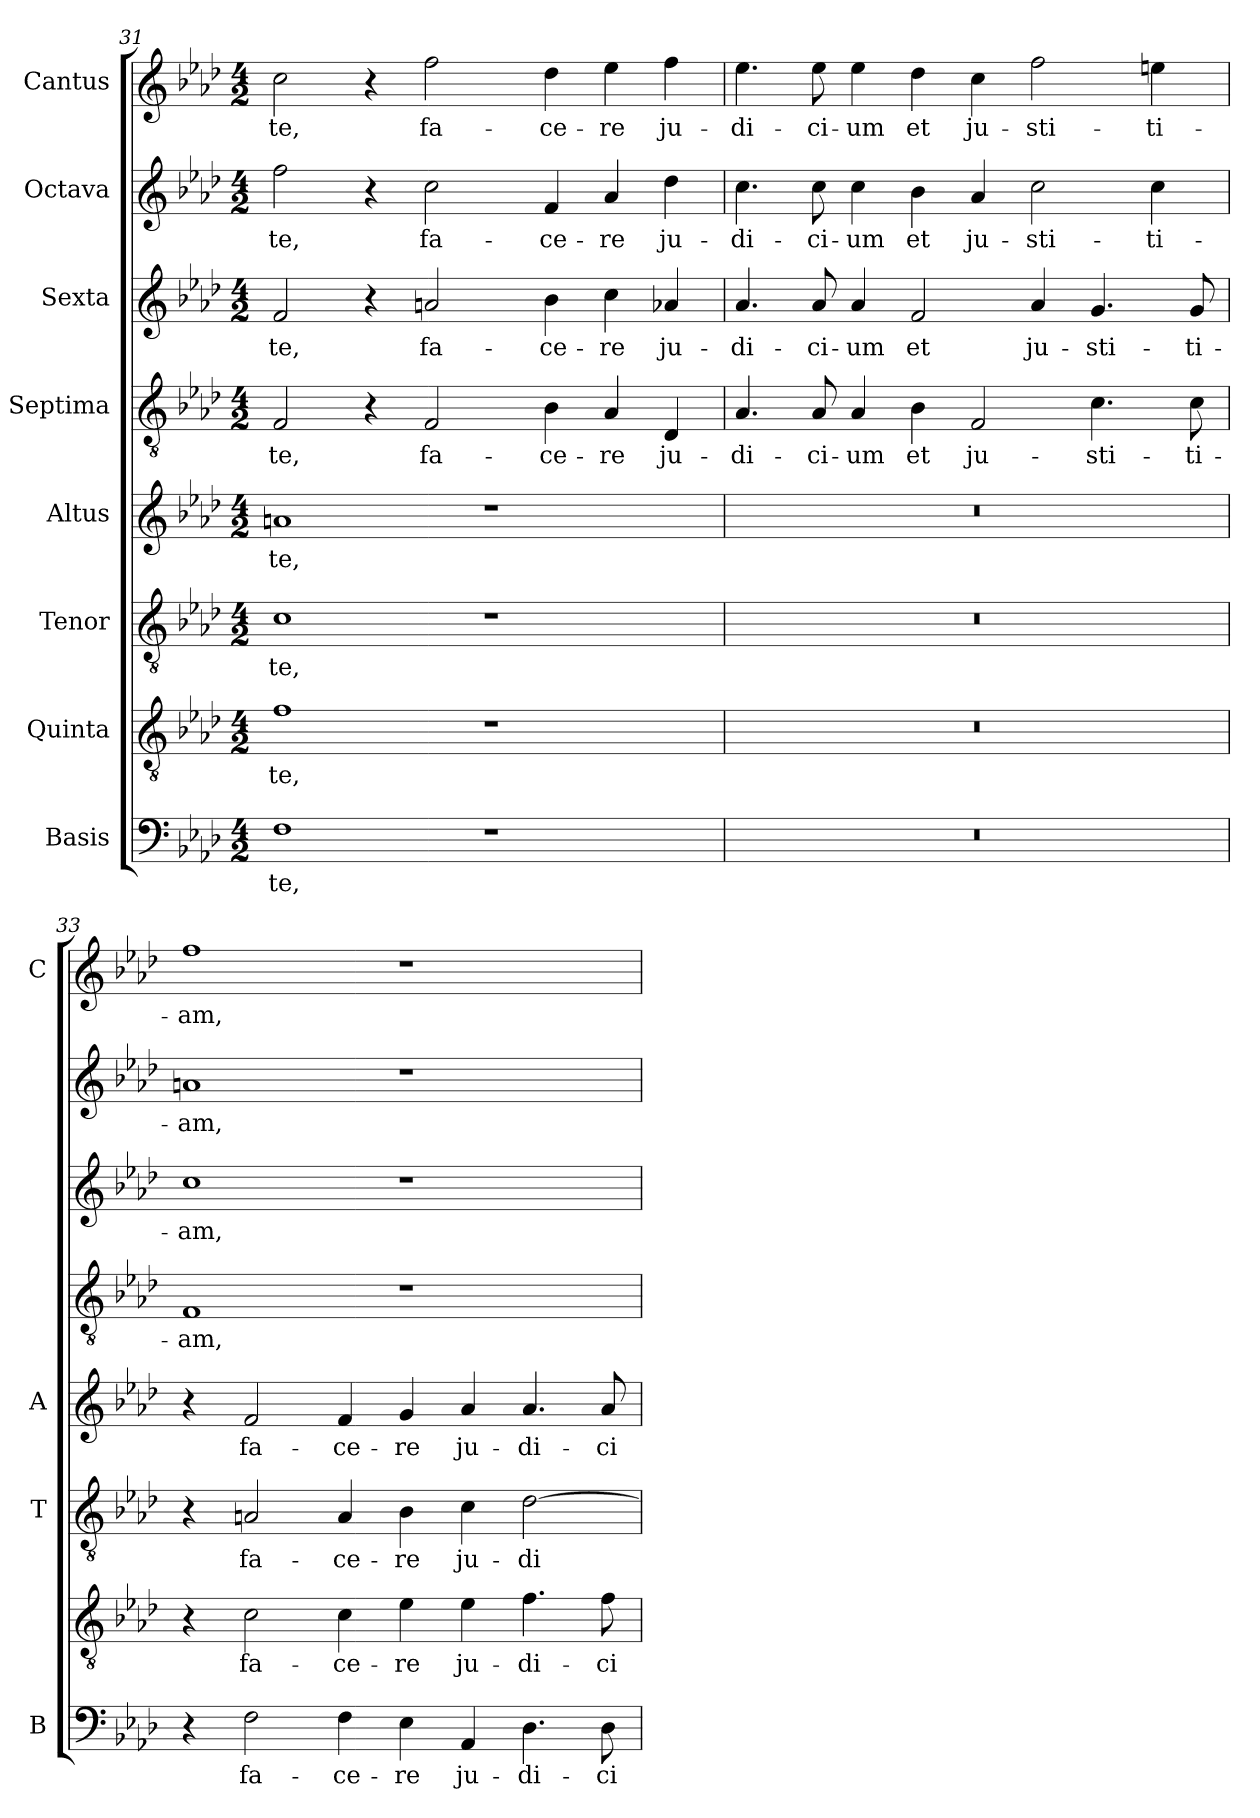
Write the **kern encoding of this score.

**kern	**text	**kern	**text	**kern	**text	**kern	**text	**kern	**text	**kern	**text	**kern	**text	**kern	**text
*part8	*part8	*part7	*part7	*part6	*part6	*part5	*part5	*part4	*part4	*part3	*part3	*part2	*part2	*part1	*part1
*staff8	*staff8	*staff7	*staff7	*staff6	*staff6	*staff5	*staff5	*staff4	*staff4	*staff3	*staff3	*staff2	*staff2	*staff1	*staff1
*I"Basis	*	*I"Quinta	*	*I"Tenor	*	*I"Altus	*	*I"Septima	*	*I"Sexta	*	*I"Octava	*	*I"Cantus	*
*I'B	*	*	*	*I'T	*	*I'A	*	*	*	*	*	*	*	*I'C	*
*clefF4	*	*clefGv2	*	*clefGv2	*	*clefG2	*	*clefGv2	*	*clefG2	*	*clefG2	*	*clefG2	*
*k[b-e-a-d-]	*	*k[b-e-a-d-]	*	*k[b-e-a-d-]	*	*k[b-e-a-d-]	*	*k[b-e-a-d-]	*	*k[b-e-a-d-]	*	*k[b-e-a-d-]	*	*k[b-e-a-d-]	*
*A-:	*	*A-:	*	*A-:	*	*A-:	*	*A-:	*	*A-:	*	*A-:	*	*A-:	*
*M4/2	*	*M4/2	*	*M4/2	*	*M4/2	*	*M4/2	*	*M4/2	*	*M4/2	*	*M4/2	*
=31	=31	=31	=31	=31	=31	=31	=31	=31	=31	=31	=31	=31	=31	=31	=31
!	!LO:LY:b	!	!LO:LY:b	!	!LO:LY:b	!	!LO:LY:b	!	!LO:LY:b	!	!LO:LY:b	!	!LO:LY:b	!	!LO:LY:b
1F	te,	1f	te,	1c	te,	1an	te,	2F/	te,	2f/	te,	2ff\	te,	2cc\	te,
.	.	.	.	.	.	.	.	4r	.	4r	.	4r	.	4r	.
!	!	!	!	!	!	!	!	!	!LO:LY:b	!	!LO:LY:b	!	!LO:LY:b	!	!LO:LY:b
.	.	.	.	.	.	.	.	2F/	fa-	2an/	fa-	2cc\	fa-	2ff\	fa-
1r	.	1r	.	1r	.	1r	.	.	.	.	.	.	.	.	.
!	!	!	!	!	!	!	!	!	!LO:LY:b	!	!LO:LY:b	!	!LO:LY:b	!	!LO:LY:b
.	.	.	.	.	.	.	.	4B-\	-ce-	4b-\	-ce-	4f/	-ce-	4dd-\	-ce-
!	!	!	!	!	!	!	!	!	!LO:LY:b	!	!LO:LY:b	!	!LO:LY:b	!	!LO:LY:b
.	.	.	.	.	.	.	.	4A-/	-re	4cc\	-re	4a-/	-re	4ee-\	-re
!	!	!	!	!	!	!	!	!	!LO:LY:b	!	!LO:LY:b	!	!LO:LY:b	!	!LO:LY:b
.	.	.	.	.	.	.	.	4D-/	ju-	4a-X/	ju-	4dd-\	ju-	4ff\	ju-
=32	=32	=32	=32	=32	=32	=32	=32	=32	=32	=32	=32	=32	=32	=32	=32
!	!	!	!	!	!	!	!	!	!LO:LY:b	!	!LO:LY:b	!	!LO:LY:b	!	!LO:LY:b
0r	.	0r	.	0r	.	0r	.	4.A-/	-di-	4.a-/	-di-	4.cc\	-di-	4.ee-\	-di-
!	!	!	!	!	!	!	!	!	!LO:LY:b	!	!LO:LY:b	!	!LO:LY:b	!	!LO:LY:b
.	.	.	.	.	.	.	.	8A-/	-ci-	8a-/	-ci-	8cc\	-ci-	8ee-\	-ci-
!	!	!	!	!	!	!	!	!	!LO:LY:b	!	!LO:LY:b	!	!LO:LY:b	!	!LO:LY:b
.	.	.	.	.	.	.	.	4A-/	-um	4a-/	-um	4cc\	-um	4ee-\	-um
!	!	!	!	!	!	!	!	!	!LO:LY:b	!	!LO:LY:b	!	!LO:LY:b	!	!LO:LY:b
.	.	.	.	.	.	.	.	4B-\	et	2f/	et	4b-\	et	4dd-\	et
!	!	!	!	!	!	!	!	!	!LO:LY:b	!	!	!	!LO:LY:b	!	!LO:LY:b
.	.	.	.	.	.	.	.	2F/	ju-	.	.	4a-/	ju-	4cc\	ju-
!	!	!	!	!	!	!	!	!	!	!	!LO:LY:b	!	!LO:LY:b	!	!LO:LY:b
.	.	.	.	.	.	.	.	.	.	4a-/	ju-	2cc\	-sti-	2ff\	-sti-
!	!	!	!	!	!	!	!	!	!LO:LY:b	!	!LO:LY:b	!	!	!	!
.	.	.	.	.	.	.	.	4.c\	-sti-	4.g/	-sti-	.	.	.	.
!	!	!	!	!	!	!	!	!	!	!	!	!	!LO:LY:b	!	!LO:LY:b
.	.	.	.	.	.	.	.	.	.	.	.	4cc\	-ti-	4een\	-ti-
!	!	!	!	!	!	!	!	!	!LO:LY:b	!	!LO:LY:b	!	!	!	!
.	.	.	.	.	.	.	.	8c\	-ti-	8g/	-ti-	.	.	.	.
=33	=33	=33	=33	=33	=33	=33	=33	=33	=33	=33	=33	=33	=33	=33	=33
!	!	!	!	!	!	!	!	!	!LO:LY:b	!	!LO:LY:b	!	!LO:LY:b	!	!LO:LY:b
4r	.	4r	.	4r	.	4r	.	1F	-am,	1cc	-am,	1an	-am,	1ff	-am,
!	!LO:LY:b	!	!LO:LY:b	!	!LO:LY:b	!	!LO:LY:b	!	!	!	!	!	!	!	!
2F\	fa-	2c\	fa-	2An/	fa-	2f/	fa-	.	.	.	.	.	.	.	.
!	!LO:LY:b	!	!LO:LY:b	!	!LO:LY:b	!	!LO:LY:b	!	!	!	!	!	!	!	!
4F\	-ce-	4c\	-ce-	4A/	-ce-	4f/	-ce-	.	.	.	.	.	.	.	.
!	!LO:LY:b	!	!LO:LY:b	!	!LO:LY:b	!	!LO:LY:b	!	!	!	!	!	!	!	!
4E-\	-re	4e-\	-re	4B-\	-re	4g/	-re	1r	.	1r	.	1r	.	1r	.
!	!LO:LY:b	!	!LO:LY:b	!	!LO:LY:b	!	!LO:LY:b	!	!	!	!	!	!	!	!
4AA-/	ju-	4e-\	ju-	4c\	ju-	4a-/	ju-	.	.	.	.	.	.	.	.
!	!LO:LY:b	!	!LO:LY:b	!	!LO:LY:b	!	!LO:LY:b	!	!	!	!	!	!	!	!
4.D-\	-di-	4.f\	-di-	[2d-\	-di-	4.a-/	-di-	.	.	.	.	.	.	.	.
!	!LO:LY:b	!	!LO:LY:b	!	!	!	!LO:LY:b	!	!	!	!	!	!	!	!
8D-\	-ci-	8f\	-ci-	.	.	8a-/	-ci-	.	.	.	.	.	.	.	.
=	=	=	=	=	=	=	=	=	=	=	=	=	=	=	=
*-	*-	*-	*-	*-	*-	*-	*-	*-	*-	*-	*-	*-	*-	*-	*-
